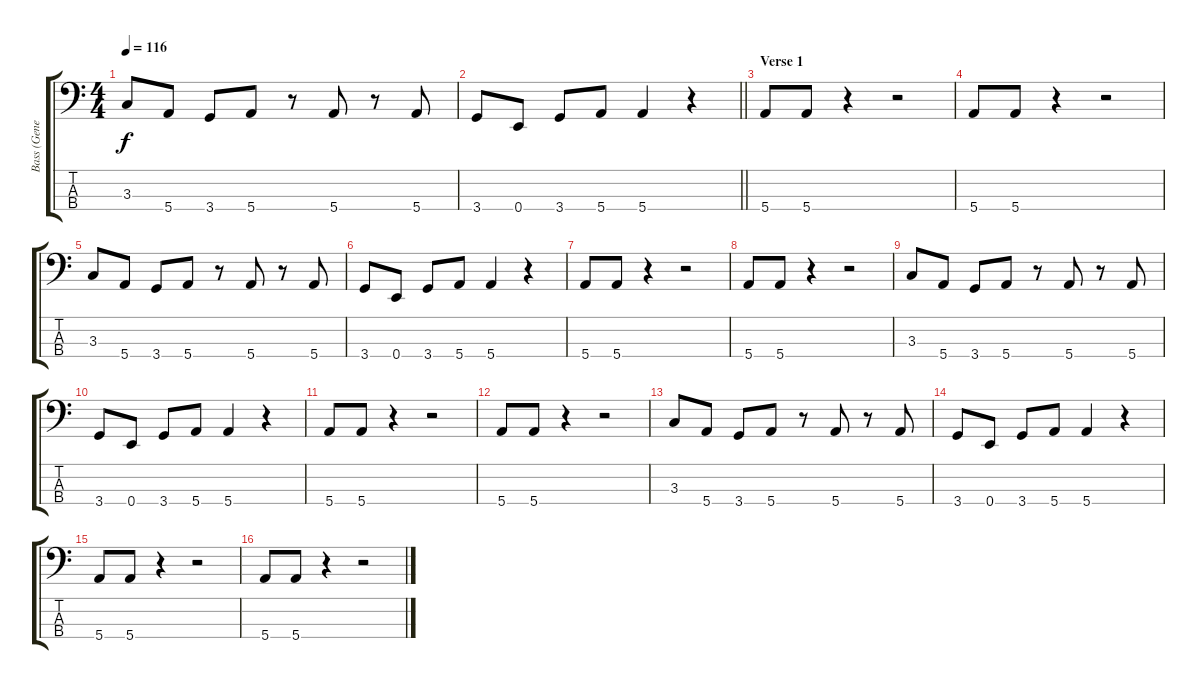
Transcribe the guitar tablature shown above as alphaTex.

\track ("Bass (Gene Simmons)" "Bass (Gene") {instrument electricbasspick}
\staff {score tabs}
\tuning (G2 D2 A1 E1) {hide}
\ts (4 4)
\tempo 116
\clef f4
\ks c
3.3.8{dy f} 5.4.8 3.4.8 5.4.8 r.8 5.4.8 r.8 5.4.8 |
\barLineRight lightlight
3.4.8 0.4.8 3.4.8 5.4.8 5.4.4 r.4 |
\section ("" "Verse 1")
5.4.8 5.4.8 r.4 r.2 |
5.4.8 5.4.8 r.4 r.2 |
3.3.8 5.4.8 3.4.8 5.4.8 r.8 5.4.8 r.8 5.4.8 |
3.4.8 0.4.8 3.4.8 5.4.8 5.4.4 r.4 |
5.4.8 5.4.8 r.4 r.2 |
5.4.8 5.4.8 r.4 r.2 |
3.3.8 5.4.8 3.4.8 5.4.8 r.8 5.4.8 r.8 5.4.8 |
3.4.8 0.4.8 3.4.8 5.4.8 5.4.4 r.4 |
5.4.8 5.4.8 r.4 r.2 |
5.4.8 5.4.8 r.4 r.2 |
3.3.8 5.4.8 3.4.8 5.4.8 r.8 5.4.8 r.8 5.4.8 |
3.4.8 0.4.8 3.4.8 5.4.8 5.4.4 r.4 |
5.4.8 5.4.8 r.4 r.2 |
5.4.8 5.4.8 r.4 r.2
